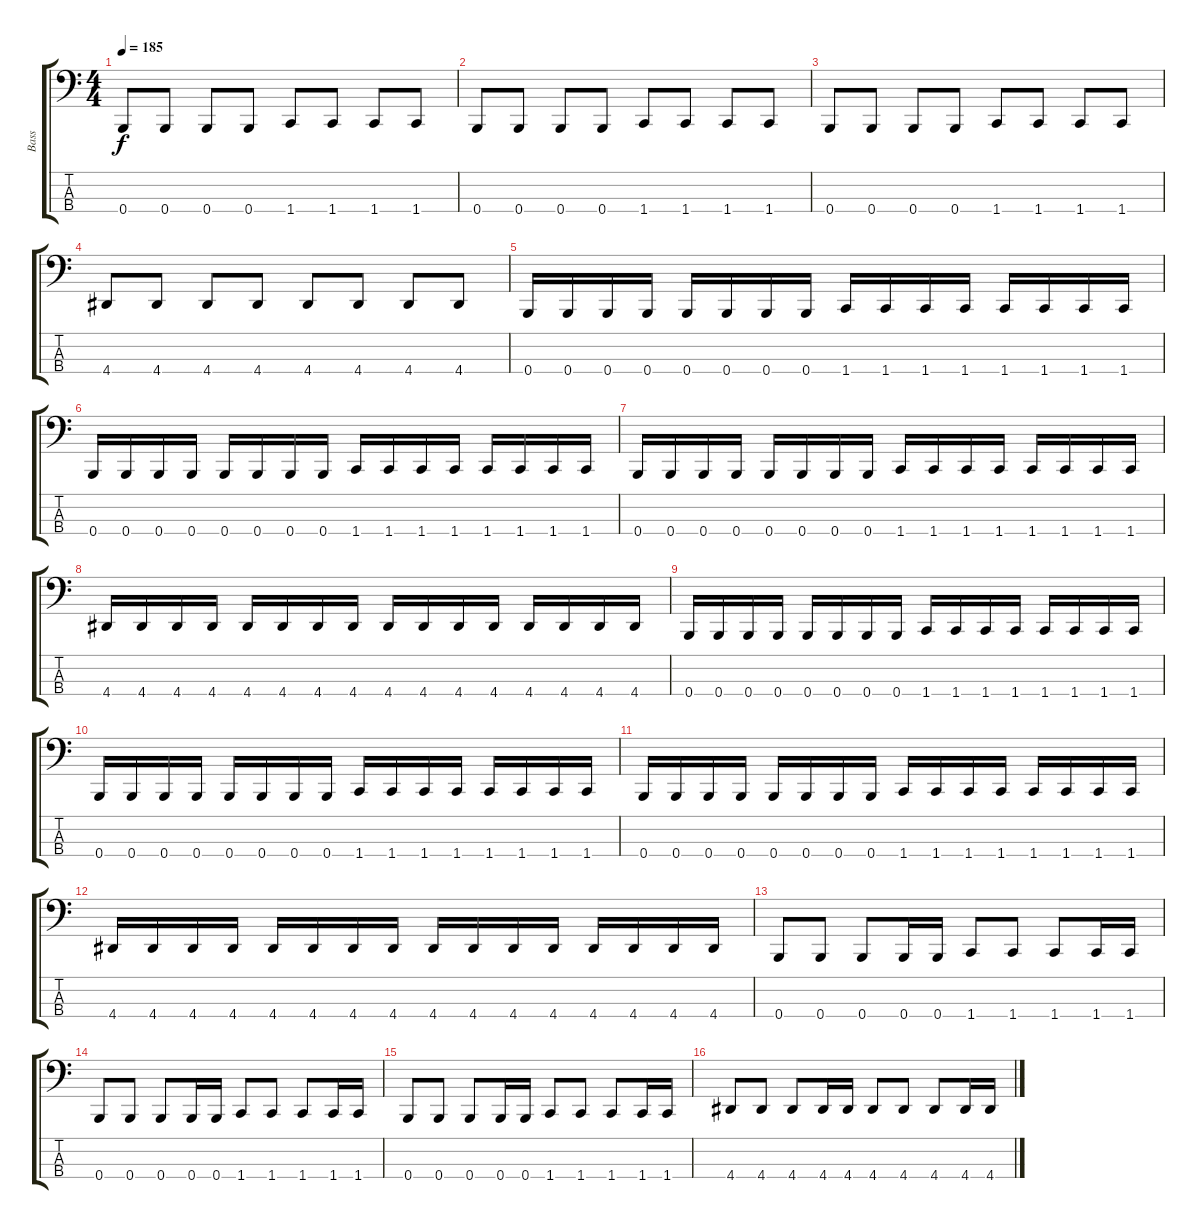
\track ("Bass" "Bass") {instrument electricbasspick}
\staff {score tabs}
\tuning (E2 B1 Ab1 B0) {hide}
\ts (4 4)
\tempo 185
\clef f4
\ks c
0.4.8{dy f} 0.4.8 0.4.8 0.4.8 1.4.8 1.4.8 1.4.8 1.4.8 |
0.4.8 0.4.8 0.4.8 0.4.8 1.4.8 1.4.8 1.4.8 1.4.8 |
0.4.8 0.4.8 0.4.8 0.4.8 1.4.8 1.4.8 1.4.8 1.4.8 |
4.4.8 4.4.8 4.4.8 4.4.8 4.4.8 4.4.8 4.4.8 4.4.8 |
0.4.16 0.4.16 0.4.16 0.4.16 0.4.16 0.4.16 0.4.16 0.4.16 1.4.16 1.4.16 1.4.16 1.4.16 1.4.16 1.4.16 1.4.16 1.4.16 |
0.4.16 0.4.16 0.4.16 0.4.16 0.4.16 0.4.16 0.4.16 0.4.16 1.4.16 1.4.16 1.4.16 1.4.16 1.4.16 1.4.16 1.4.16 1.4.16 |
0.4.16 0.4.16 0.4.16 0.4.16 0.4.16 0.4.16 0.4.16 0.4.16 1.4.16 1.4.16 1.4.16 1.4.16 1.4.16 1.4.16 1.4.16 1.4.16 |
4.4.16 4.4.16 4.4.16 4.4.16 4.4.16 4.4.16 4.4.16 4.4.16 4.4.16 4.4.16 4.4.16 4.4.16 4.4.16 4.4.16 4.4.16 4.4.16 |
0.4.16 0.4.16 0.4.16 0.4.16 0.4.16 0.4.16 0.4.16 0.4.16 1.4.16 1.4.16 1.4.16 1.4.16 1.4.16 1.4.16 1.4.16 1.4.16 |
0.4.16 0.4.16 0.4.16 0.4.16 0.4.16 0.4.16 0.4.16 0.4.16 1.4.16 1.4.16 1.4.16 1.4.16 1.4.16 1.4.16 1.4.16 1.4.16 |
0.4.16 0.4.16 0.4.16 0.4.16 0.4.16 0.4.16 0.4.16 0.4.16 1.4.16 1.4.16 1.4.16 1.4.16 1.4.16 1.4.16 1.4.16 1.4.16 |
4.4.16 4.4.16 4.4.16 4.4.16 4.4.16 4.4.16 4.4.16 4.4.16 4.4.16 4.4.16 4.4.16 4.4.16 4.4.16 4.4.16 4.4.16 4.4.16 |
0.4.8 0.4.8 0.4.8 0.4.16 0.4.16 1.4.8 1.4.8 1.4.8 1.4.16 1.4.16 |
0.4.8 0.4.8 0.4.8 0.4.16 0.4.16 1.4.8 1.4.8 1.4.8 1.4.16 1.4.16 |
0.4.8 0.4.8 0.4.8 0.4.16 0.4.16 1.4.8 1.4.8 1.4.8 1.4.16 1.4.16 |
4.4.8 4.4.8 4.4.8 4.4.16 4.4.16 4.4.8 4.4.8 4.4.8 4.4.16 4.4.16
